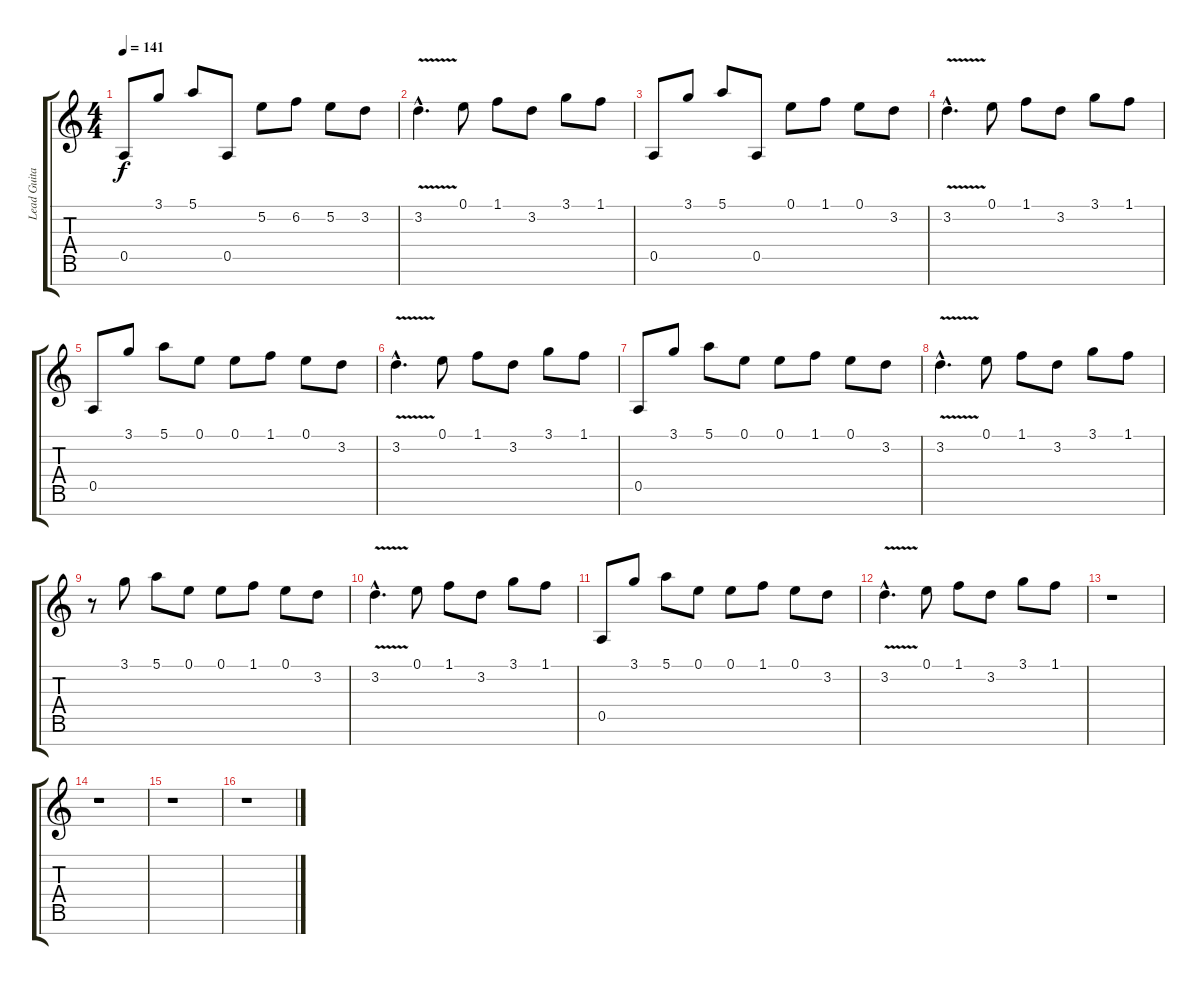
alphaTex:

\track ("Lead Guitar 1" "Lead Guita") {instrument distortionguitar}
\staff {score tabs}
\tuning (E4 B3 G3 D3 A2 E2 B1) {hide}
\ts (4 4)
\tempo 141
\clef g2
\ks c
0.5.8{dy f instrument distortionguitar} 3.1.8 5.1.8 0.5.8 5.2.8 6.2.8 5.2.8 3.2.8 |
3.2{v hac}.4{d} 0.1.8 1.1.8 3.2.8 3.1.8 1.1.8 |
0.5.8 3.1.8 5.1.8 0.5.8 0.1.8 1.1.8 0.1.8 3.2.8 |
3.2{v hac}.4{d} 0.1.8 1.1.8 3.2.8 3.1.8 1.1.8 |
0.5.8 3.1.8 5.1.8 0.1.8 0.1.8 1.1.8 0.1.8 3.2.8 |
3.2{v hac}.4{d} 0.1.8 1.1.8 3.2.8 3.1.8 1.1.8 |
0.5.8 3.1.8 5.1.8 0.1.8 0.1.8 1.1.8 0.1.8 3.2.8 |
3.2{v hac}.4{d} 0.1.8 1.1.8 3.2.8 3.1.8 1.1.8 |
r.8 3.1.8 5.1.8 0.1.8 0.1.8 1.1.8 0.1.8 3.2.8 |
3.2{v hac}.4{d} 0.1.8 1.1.8 3.2.8 3.1.8 1.1.8 |
0.5.8 3.1.8 5.1.8 0.1.8 0.1.8 1.1.8 0.1.8 3.2.8 |
3.2{v hac}.4{d} 0.1.8 1.1.8 3.2.8 3.1.8 1.1.8 |
r.1 |
r.1 |
r.1 |
r.1
